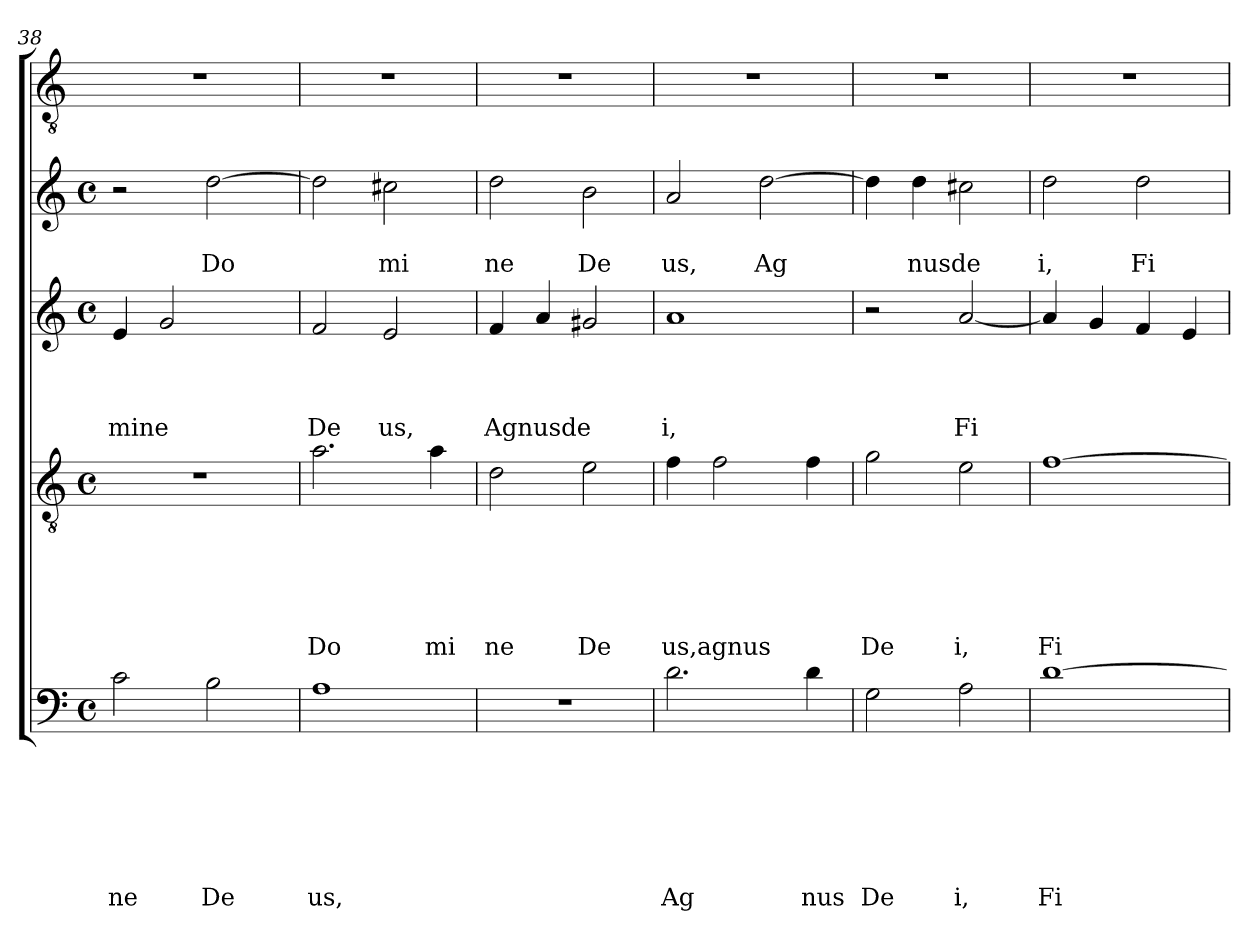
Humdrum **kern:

**kern	**text	**text	**text	**text	**text	**text	**text	**kern	**text	**text	**text	**text	**text	**text	**kern	**text	**text	**text	**text	**kern	**text	**text	**kern
*part5	*part5	*part5	*part5	*part5	*part5	*part5	*part5	*part4	*part4	*part4	*part4	*part4	*part4	*part4	*part3	*part3	*part3	*part3	*part3	*part2	*part2	*part2	*part1
*staff5	*staff5	*staff5	*staff5	*staff5	*staff5	*staff5	*staff5	*staff4	*staff4	*staff4	*staff4	*staff4	*staff4	*staff4	*staff3	*staff3	*staff3	*staff3	*staff3	*staff2	*staff2	*staff2	*staff1
*clefF4	*	*	*	*	*	*	*	*clefGv2	*	*	*	*	*	*	*clefG2	*	*	*	*	*clefG2	*	*	*clefGv2
*k[]	*	*	*	*	*	*	*	*k[]	*	*	*	*	*	*	*k[]	*	*	*	*	*k[]	*	*	*k[]
*C:	*	*	*	*	*	*	*	*C:	*	*	*	*	*	*	*C:	*	*	*	*	*C:	*	*	*C:
*M4/4	*	*	*	*	*	*	*	*M4/4	*	*	*	*	*	*	*M4/4	*	*	*	*	*M4/4	*	*	*
*met(c)	*	*	*	*	*	*	*	*met(c)	*	*	*	*	*	*	*met(c)	*	*	*	*	*met(c)	*	*	*
=38	=38	=38	=38	=38	=38	=38	=38	=38	=38	=38	=38	=38	=38	=38	=38	=38	=38	=38	=38	=38	=38	=38	=38
!	!	!	!	!	!	!	!LO:LY:b	!	!	!	!	!	!	!	!	!	!	!	!LO:LY:b	!	!	!	!
2c\	.	.	.	.	.	.	ne	1r	.	.	.	.	.	.	4e/	.	.	.	mine	2r	.	.	1r
.	.	.	.	.	.	.	.	.	.	.	.	.	.	.	2g/	.	.	.	.	.	.	.	.
!	!	!	!	!	!	!	!LO:LY:b	!	!	!	!	!	!	!	!	!	!	!	!	!	!	!LO:LY:b	!
2B\	.	.	.	.	.	.	De	.	.	.	.	.	.	.	.	.	.	.	.	[>2dd\	.	Do	.
.	.	.	.	.	.	.	.	.	.	.	.	.	.	.	4ryy	.	.	.	.	.	.	.	.
=39	=39	=39	=39	=39	=39	=39	=39	=39	=39	=39	=39	=39	=39	=39	=39	=39	=39	=39	=39	=39	=39	=39	=39
!	!	!	!	!	!	!	!LO:LY:b	!	!	!	!	!	!	!LO:LY:b	!	!	!	!	!LO:LY:b	!	!	!	!
1A	.	.	.	.	.	.	us,	2.a\	.	.	.	.	.	Do	2f/	.	.	.	De	2dd\]	.	.	1r
!	!	!	!	!	!	!	!	!	!	!	!	!	!	!	!	!	!	!	!LO:LY:b	!	!	!LO:LY:b	!
.	.	.	.	.	.	.	.	.	.	.	.	.	.	.	2e/	.	.	.	us,	2cc#X\	.	mi	.
!	!	!	!	!	!	!	!	!	!	!	!	!	!	!LO:LY:b	!	!	!	!	!	!	!	!	!
.	.	.	.	.	.	.	.	4a\	.	.	.	.	.	mi	.	.	.	.	.	.	.	.	.
=40	=40	=40	=40	=40	=40	=40	=40	=40	=40	=40	=40	=40	=40	=40	=40	=40	=40	=40	=40	=40	=40	=40	=40
!	!	!	!	!	!	!	!	!	!	!	!	!	!	!LO:LY:b	!	!	!	!	!LO:LY:b	!	!	!LO:LY:b	!
1r	.	.	.	.	.	.	.	2d\	.	.	.	.	.	ne	4f/	.	.	.	Agnusde	2dd\	.	ne	1r
.	.	.	.	.	.	.	.	.	.	.	.	.	.	.	4a/	.	.	.	.	.	.	.	.
!	!	!	!	!	!	!	!	!	!	!	!	!	!	!LO:LY:b	!	!	!	!	!	!	!	!LO:LY:b	!
.	.	.	.	.	.	.	.	2e\	.	.	.	.	.	De	2g#X/	.	.	.	.	2b\	.	De	.
=41	=41	=41	=41	=41	=41	=41	=41	=41	=41	=41	=41	=41	=41	=41	=41	=41	=41	=41	=41	=41	=41	=41	=41
!	!	!	!	!	!	!	!LO:LY:b	!	!	!	!	!	!	!LO:LY:b	!	!	!	!	!LO:LY:b	!	!	!LO:LY:b	!
2.d\	.	.	.	.	.	.	Ag	4f\	.	.	.	.	.	us,agnus	1a	.	.	.	i,	2a/	.	us,	1r
.	.	.	.	.	.	.	.	2f\	.	.	.	.	.	.	.	.	.	.	.	.	.	.	.
!	!	!	!	!	!	!	!	!	!	!	!	!	!	!	!	!	!	!	!	!	!	!LO:LY:b	!
.	.	.	.	.	.	.	.	.	.	.	.	.	.	.	.	.	.	.	.	[>2dd\	.	Ag	.
!	!	!	!	!	!	!	!LO:LY:b	!	!	!	!	!	!	!	!	!	!	!	!	!	!	!	!
4d\	.	.	.	.	.	.	nus	4f\	.	.	.	.	.	.	.	.	.	.	.	.	.	.	.
=42	=42	=42	=42	=42	=42	=42	=42	=42	=42	=42	=42	=42	=42	=42	=42	=42	=42	=42	=42	=42	=42	=42	=42
!	!	!	!	!	!	!	!LO:LY:b	!	!	!	!	!	!	!LO:LY:b	!	!	!	!	!	!	!	!	!
2G\	.	.	.	.	.	.	De	2g\	.	.	.	.	.	De	2r	.	.	.	.	4dd\]	.	.	1r
!	!	!	!	!	!	!	!	!	!	!	!	!	!	!	!	!	!	!	!	!	!	!LO:LY:b	!
.	.	.	.	.	.	.	.	.	.	.	.	.	.	.	.	.	.	.	.	4dd\	.	nusde	.
!	!	!	!	!	!	!	!LO:LY:b	!	!	!	!	!	!	!LO:LY:b	!	!	!	!	!LO:LY:b	!	!	!	!
2A\	.	.	.	.	.	.	i,	2e\	.	.	.	.	.	i,	[<2a/	.	.	.	Fi	2cc#X\	.	.	.
=43	=43	=43	=43	=43	=43	=43	=43	=43	=43	=43	=43	=43	=43	=43	=43	=43	=43	=43	=43	=43	=43	=43	=43
!	!	!	!	!	!	!	!LO:LY:b	!	!	!	!	!	!	!LO:LY:b	!	!	!	!	!	!	!	!LO:LY:b	!
[>1d	.	.	.	.	.	.	Fi	[>1f	.	.	.	.	.	Fi	4a/]	.	.	.	.	2dd\	.	i,	1r
.	.	.	.	.	.	.	.	.	.	.	.	.	.	.	4g/	.	.	.	.	.	.	.	.
!	!	!	!	!	!	!	!	!	!	!	!	!	!	!	!	!	!	!	!	!	!	!LO:LY:b	!
.	.	.	.	.	.	.	.	.	.	.	.	.	.	.	4f/	.	.	.	.	2dd\	.	Fi	.
.	.	.	.	.	.	.	.	.	.	.	.	.	.	.	4e/	.	.	.	.	.	.	.	.
=	=	=	=	=	=	=	=	=	=	=	=	=	=	=	=	=	=	=	=	=	=	=	=
*-	*-	*-	*-	*-	*-	*-	*-	*-	*-	*-	*-	*-	*-	*-	*-	*-	*-	*-	*-	*-	*-	*-	*-
